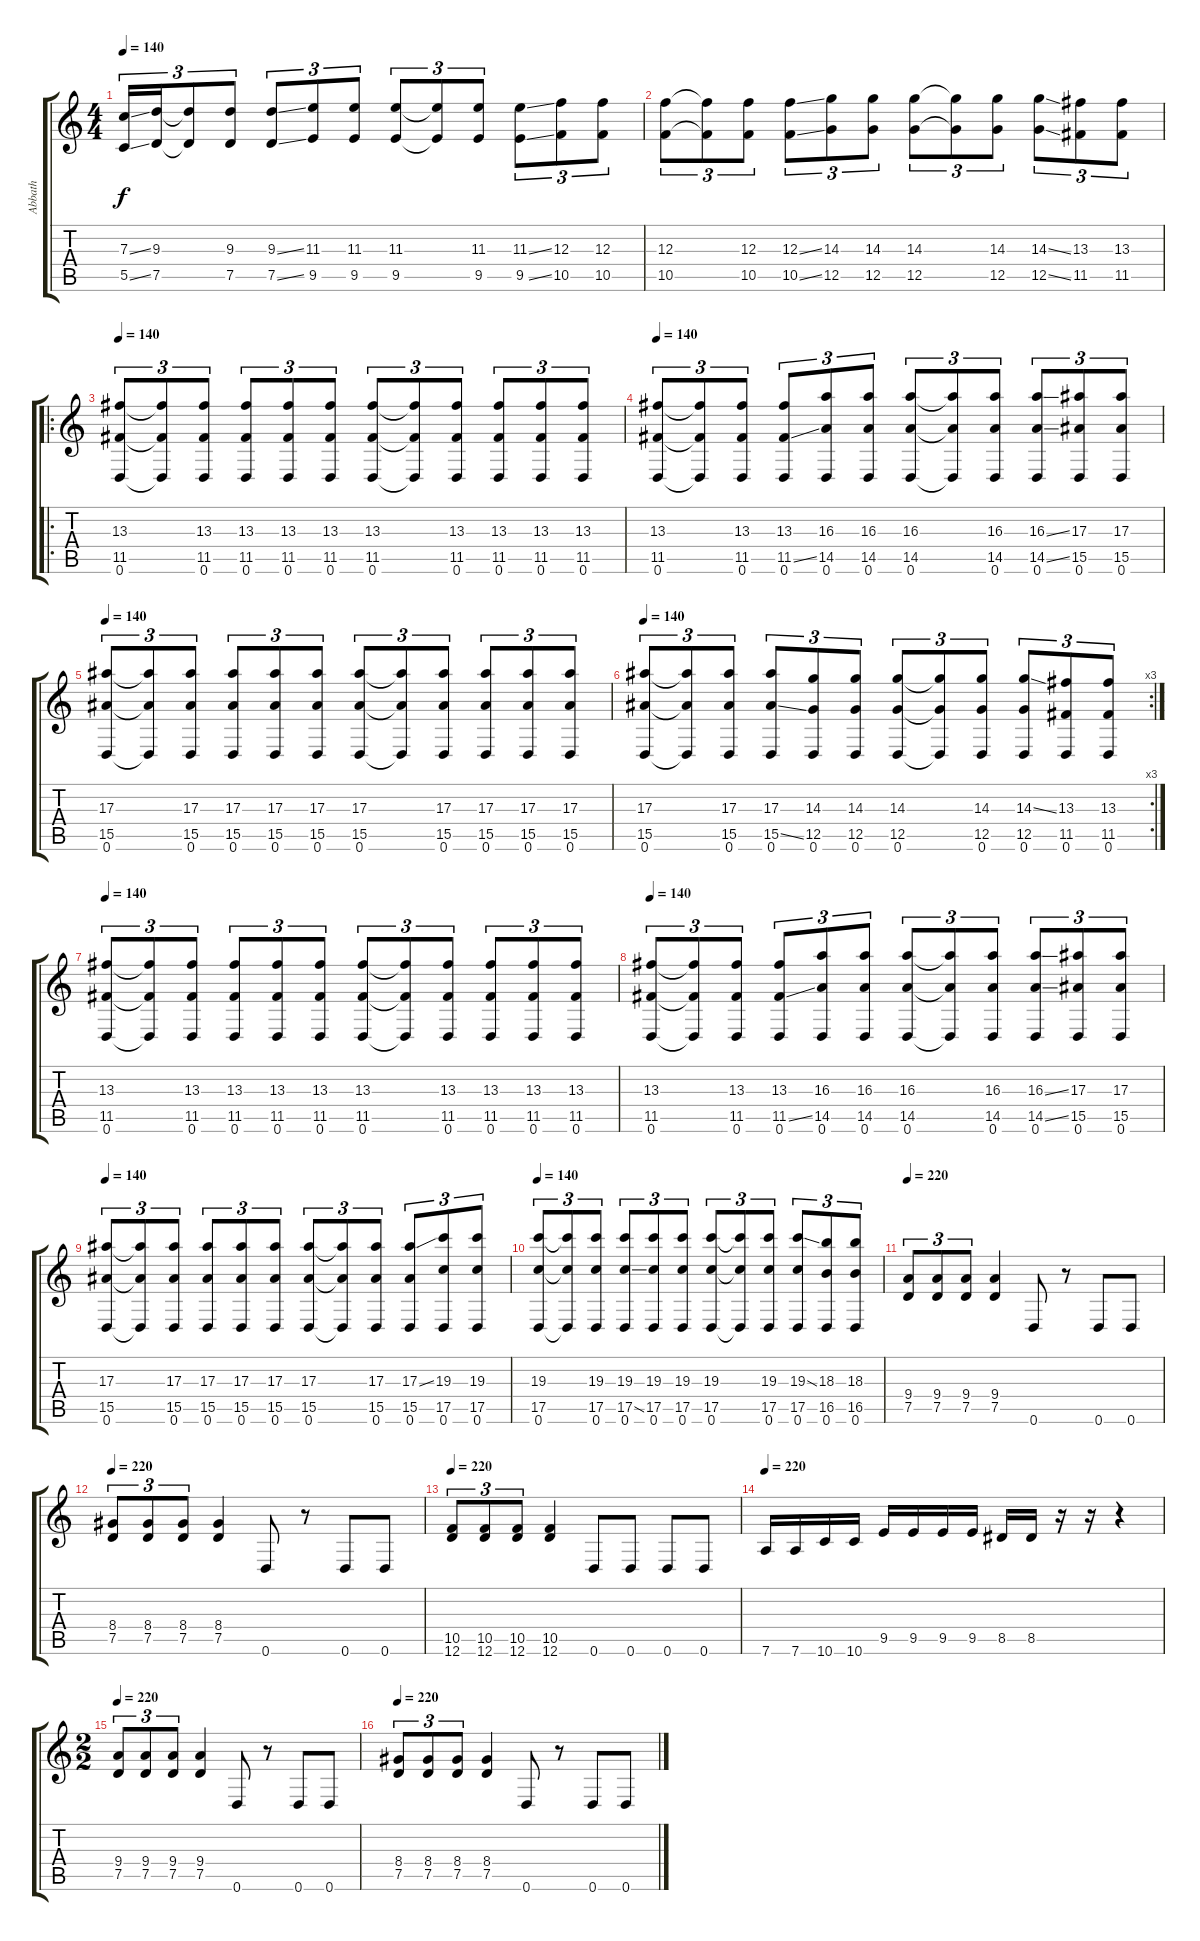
\track ("Abbath" "Abbath") {instrument distortionguitar}
\staff {score tabs}
\tuning (D4 A3 F3 C3 G2 D2) {hide}
\ts (4 4)
\tempo 140
\clef g2
\ks c
(7.3{ss} 5.5{ss}).16{tu (3 2) dy f} (9.3 7.5).16{tu (3 2)} (9.3{t} 7.5{t}).8{tu (3 2)} (9.3 7.5).8{tu (3 2)} (9.3{ss} 7.5{ss}).8{tu (3 2)} (11.3 9.5).8{tu (3 2)} (11.3 9.5).8{tu (3 2)} (11.3 9.5).8{tu (3 2)} (11.3{t} 9.5{t}).8{tu (3 2)} (11.3 9.5).8{tu (3 2)} (11.3{ss} 9.5{ss}).8{tu (3 2)} (12.3 10.5).8{tu (3 2)} (12.3 10.5).8{tu (3 2)} |
(12.3 10.5).8{tu (3 2)} (12.3{t} 10.5{t}).8{tu (3 2)} (12.3 10.5).8{tu (3 2)} (12.3{ss} 10.5{ss}).8{tu (3 2)} (14.3 12.5).8{tu (3 2)} (14.3 12.5).8{tu (3 2)} (14.3 12.5).8{tu (3 2)} (14.3{t} 12.5{t}).8{tu (3 2)} (14.3 12.5).8{tu (3 2)} (14.3{ss} 12.5{ss}).8{tu (3 2)} (13.3 11.5).8{tu (3 2)} (13.3 11.5).8{tu (3 2)} |
\ro
\tempo 140
(13.3 11.5 0.6).8{tu (3 2)} (13.3{t} 11.5{t} 0.6{t}).8{tu (3 2)} (13.3 11.5 0.6).8{tu (3 2)} (13.3 11.5 0.6).8{tu (3 2)} (13.3 11.5 0.6).8{tu (3 2)} (13.3 11.5 0.6).8{tu (3 2)} (13.3 11.5 0.6).8{tu (3 2)} (13.3{t} 11.5{t} 0.6{t}).8{tu (3 2)} (13.3 11.5 0.6).8{tu (3 2)} (13.3 11.5 0.6).8{tu (3 2)} (13.3 11.5 0.6).8{tu (3 2)} (13.3 11.5 0.6).8{tu (3 2)} |
\tempo 140
(13.3 11.5 0.6).8{tu (3 2)} (13.3{t} 11.5{t} 0.6{t}).8{tu (3 2)} (13.3 11.5 0.6).8{tu (3 2)} (13.3 11.5{ss} 0.6).8{tu (3 2)} (16.3 14.5 0.6).8{tu (3 2)} (16.3 14.5 0.6).8{tu (3 2)} (16.3 14.5 0.6).8{tu (3 2)} (16.3{t} 14.5{t} 0.6{t}).8{tu (3 2)} (16.3 14.5 0.6).8{tu (3 2)} (16.3{ss} 14.5{ss} 0.6).8{tu (3 2)} (17.3 15.5 0.6).8{tu (3 2)} (17.3 15.5 0.6).8{tu (3 2)} |
\tempo 140
(17.3 15.5 0.6).8{tu (3 2)} (17.3{t} 15.5{t} 0.6{t}).8{tu (3 2)} (17.3 15.5 0.6).8{tu (3 2)} (17.3 15.5 0.6).8{tu (3 2)} (17.3 15.5 0.6).8{tu (3 2)} (17.3 15.5 0.6).8{tu (3 2)} (17.3 15.5 0.6).8{tu (3 2)} (17.3{t} 15.5{t} 0.6{t}).8{tu (3 2)} (17.3 15.5 0.6).8{tu (3 2)} (17.3 15.5 0.6).8{tu (3 2)} (17.3 15.5 0.6).8{tu (3 2)} (17.3 15.5 0.6).8{tu (3 2)} |
\rc 3
\tempo 140
(17.3 15.5 0.6).8{tu (3 2)} (17.3{t} 15.5{t} 0.6{t}).8{tu (3 2)} (17.3 15.5 0.6).8{tu (3 2)} (17.3 15.5{ss} 0.6).8{tu (3 2)} (14.3 12.5 0.6).8{tu (3 2)} (14.3 12.5 0.6).8{tu (3 2)} (14.3 12.5 0.6).8{tu (3 2)} (14.3{t} 12.5{t} 0.6{t}).8{tu (3 2)} (14.3 12.5 0.6).8{tu (3 2)} (14.3{ss} 12.5 0.6).8{tu (3 2)} (13.3 11.5 0.6).8{tu (3 2)} (13.3 11.5 0.6).8{tu (3 2)} |
\tempo 140
(13.3 11.5 0.6).8{tu (3 2)} (13.3{t} 11.5{t} 0.6{t}).8{tu (3 2)} (13.3 11.5 0.6).8{tu (3 2)} (13.3 11.5 0.6).8{tu (3 2)} (13.3 11.5 0.6).8{tu (3 2)} (13.3 11.5 0.6).8{tu (3 2)} (13.3 11.5 0.6).8{tu (3 2)} (13.3{t} 11.5{t} 0.6{t}).8{tu (3 2)} (13.3 11.5 0.6).8{tu (3 2)} (13.3 11.5 0.6).8{tu (3 2)} (13.3 11.5 0.6).8{tu (3 2)} (13.3 11.5 0.6).8{tu (3 2)} |
\tempo 140
(13.3 11.5 0.6).8{tu (3 2)} (13.3{t} 11.5{t} 0.6{t}).8{tu (3 2)} (13.3 11.5 0.6).8{tu (3 2)} (13.3 11.5{ss} 0.6).8{tu (3 2)} (16.3 14.5 0.6).8{tu (3 2)} (16.3 14.5 0.6).8{tu (3 2)} (16.3 14.5 0.6).8{tu (3 2)} (16.3{t} 14.5{t} 0.6{t}).8{tu (3 2)} (16.3 14.5 0.6).8{tu (3 2)} (16.3{ss} 14.5{ss} 0.6).8{tu (3 2)} (17.3 15.5 0.6).8{tu (3 2)} (17.3 15.5 0.6).8{tu (3 2)} |
\tempo 140
(17.3 15.5 0.6).8{tu (3 2)} (17.3{t} 15.5{t} 0.6{t}).8{tu (3 2)} (17.3 15.5 0.6).8{tu (3 2)} (17.3 15.5 0.6).8{tu (3 2)} (17.3 15.5 0.6).8{tu (3 2)} (17.3 15.5 0.6).8{tu (3 2)} (17.3 15.5 0.6).8{tu (3 2)} (17.3{t} 15.5{t} 0.6{t}).8{tu (3 2)} (17.3 15.5 0.6).8{tu (3 2)} (17.3{ss} 15.5 0.6).8{tu (3 2)} (19.3 17.5 0.6).8{tu (3 2)} (19.3 17.5 0.6).8{tu (3 2)} |
\tempo 140
(19.3 17.5 0.6).8{tu (3 2)} (19.3{t} 17.5{t} 0.6{t}).8{tu (3 2)} (19.3 17.5 0.6).8{tu (3 2)} (19.3 17.5{ss} 0.6).8{tu (3 2)} (19.3 17.5 0.6).8{tu (3 2)} (19.3 17.5 0.6).8{tu (3 2)} (19.3 17.5 0.6).8{tu (3 2)} (19.3{t} 17.5{t} 0.6{t}).8{tu (3 2)} (19.3 17.5 0.6).8{tu (3 2)} (19.3{ss} 17.5 0.6).8{tu (3 2)} (18.3 16.5 0.6).8{tu (3 2)} (18.3 16.5 0.6).8{tu (3 2)} |
\tempo 220
(9.4 7.5).8{tu (3 2)} (9.4 7.5).8{tu (3 2)} (9.4 7.5).8{tu (3 2)} (9.4 7.5).4 0.6.8 r.8 0.6.8 0.6.8 |
\tempo 220
(8.4 7.5).8{tu (3 2)} (8.4 7.5).8{tu (3 2)} (8.4 7.5).8{tu (3 2)} (8.4 7.5).4 0.6.8 r.8 0.6.8 0.6.8 |
\tempo 220
(10.5 12.6).8{tu (3 2)} (10.5 12.6).8{tu (3 2)} (10.5 12.6).8{tu (3 2)} (10.5 12.6).4 0.6.8 0.6.8 0.6.8 0.6.8 |
\tempo 220
7.6.16 7.6.16 10.6.16 10.6.16 9.5.16 9.5.16 9.5.16 9.5.16 8.5.16 8.5.16 r.16 r.16 r.4 |
\ts (2 2)
\tempo 220
(9.4 7.5).8{tu (3 2)} (9.4 7.5).8{tu (3 2)} (9.4 7.5).8{tu (3 2)} (9.4 7.5).4 0.6.8 r.8 0.6.8 0.6.8 |
\tempo 220
(8.4 7.5).8{tu (3 2)} (8.4 7.5).8{tu (3 2)} (8.4 7.5).8{tu (3 2)} (8.4 7.5).4 0.6.8 r.8 0.6.8 0.6.8
